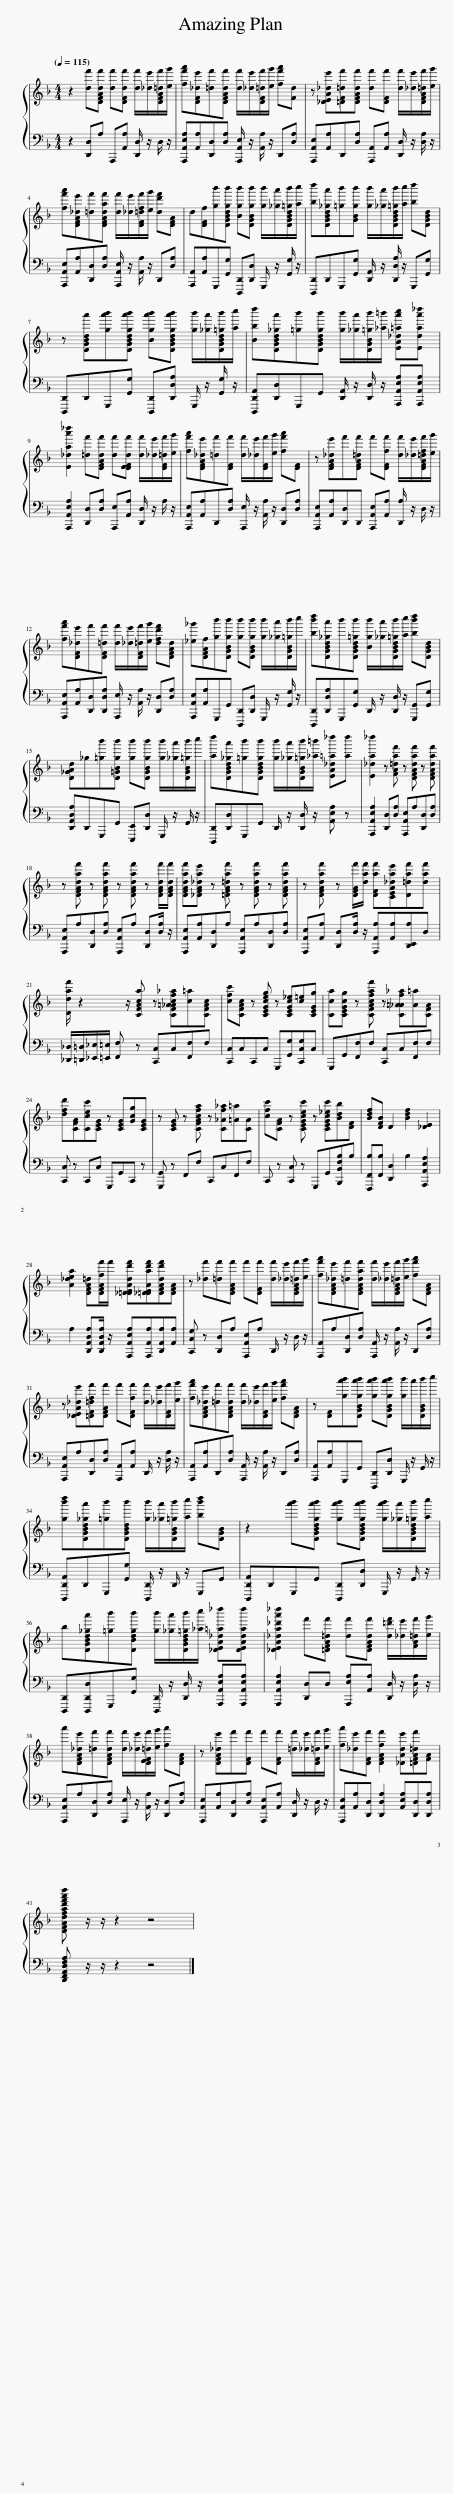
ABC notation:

X:1
%%score { 1 | 2 }
L:1/8
Q:1/4=115
M:4/4
I:linebreak $
K:F
V:1 treble
V:2 bass
V:1
 z2 [df'][DFAdf'] [df'][DFdf'] [df']/[_de']/[DFA=df']/[eg']/ | [ff'a'][DF_de'][=df'][DFAdf'] [df']/[_de']/[DF=df']/[eg']/ [ff'a'][Fd] | z [_DEA_de'][=DF=df'][DFAdf'] [df'][DFf'] [df']/[_de']/[DFA=df']/[eg']/ |$ [ff'a'][DFA_de'][=df'][DFAdaf'] [df']/[_de']/[DF=dff']/[eg']/ [dd'f'][DFA] | d[DFf][gb'][DGBdgb'] [Bgb'][DGBgb'] [gb']/[_ga']/[DGBd=gb']/[ac'']/ | %5
 [bd''][DGBd_ga'][=gb'][GBgb'] [gb']/[_ga']/[DGBd=gb']/[ac'']/ [bd''][DGBd] |$ z [DGBda'][ga'b'][DGBdga'b'] [Bga'b'][DGBdga'b'] [gb']/[_ga']/[DGBd=gb']/[ac'']/ | [Bbd''][DGBd_ga'][=gb'][DGBdgb'] [gb']/[_ga']/[DGB=gb']/[_a=b']/ [EA_d=aa'c''][Edaa'_d''] |$ [E_daa'_d'']2 [=df'][DFAdf'] [df'][DEFdf'] [df']/[_de']/[DF=df']/[eg']/ | [ff'a'][DFA_de'][=df'][DFf'] [df']/[_de']/[DFf']/[eg']/ [ff'a'][DF] | %10
 z [DFA_de']f'[DFA=df'] f'[DFff'] [df']/[_de']/[DFA=dff']/[eg']/ |$ [ff'a'][DF_de']f'[DF=df'] [df']/[_de']/[DF=df']/[eg']/ [dfd'f'][DFAd] | [_e_g'][DFAf][gb'][DGBgb'] [gb'][DGBgb'] [gb']/[_ga']/[DGB=gb']/c''/ | [bb'd''][DGBd_ga']b'[DGBd=gb'] [Bgb']/[_ga']/[DGBd=gb']/[ac'']/ [bb'd''][DGBd] |$ [D_GAd]_g[=gb'][D=GBgb'] [gb'][DGBgb'] [gb']/[_ga']/[DGB=gb']/c''/ | %15
 [ad''][DGBd_ga'][=gb'][DGBdgb'] [gb']/[_ga']/[DGB=gb']/[_a=b']/ [EA_d=a_d''][ad''] | [E_da_d'']2 z [FA=daf'] z [DFAdaf'] z [DFAdaf'] |$ z [DFAdaf'] z [DFAdaf'] z [DFAdaf'] z [DFAdf']/[DFAdf']/ | [DFAdaf'][_DFA_dae'] z [=DFA=daf'] z [DFAdaf'] z [DFAdaf'] | z [DFAdaf'] z [DFAf']/[daf']/ [DFaf'][CEA_dae'][D=daf'][daf'] |$ %20
 [Ddaf']/ z2 z/ [CFAca] z [CF_A=Acf_a][c=a][CFAc] | [cfc'][CFAc] z [CEGceg] z [CEGc_e][c=e][CEGg] | [Cca][CEGcg] z [CFAcfaf'] z [C_A=Af_a][A=a][CFA] |$ [dfd'][CFA][Ccec'][CEG] z [CEG][Gcg][CEG] | z [CEG] z [CFAcfa] z [C_Af_a][=A=a][CA] | %25
 [cfc'][CFA] z [CEGcec'] z [CEGc_ec'][Bdb][DF] | [Bdf][DFB] D2 [Bdf]2 [_DE]2 |$ [A_dea]2 [DFA=d][DFAff']/f'/ [_D=DEAdd'f'][_D=DEAad'f'][DFAdd'f'][DFA] | z [_df'][=df'][DFAf'] f'[DFf'] [df']/[_de']/[DFA=df']/[eg']/ | [ff'a'][DFA_de'][=df'][DFAdaf'] [df']/[_de']/[DFA=df']/[eg']/ [ff'a'][DFA] |$ %30
 z [_DEA_de'][=DF=dff'][DFAf'] f'[DFff'] [df']/[_de']/[DFf']/[eg']/ | [ff'a'][DFA_de'][=df'][DFAdf'] [df']/[_de']/[DFf']/[eg']/ [ff'a'][DFA] | z [DF][ga'b'][DGBga'b'] [ga'b'][DGBga'b'] [gb']/a'/[DGBb']/c''/ |$ [gb'd''][DGBd_ga'][=gb'][DGBdb'] [gb']/[_ga']/[DGB=gb']/[ac'']/ [bb'd''][DGB] | z2 [a'b'][DGBdga'b'] [ga'b'][DGBdga'b'] [ga'b']/[_ga']/[DGBd=gb']/[ac'']/ |$ %35
 b[DGBd_ga'][=gb'][DBdgb'] [gb']/[_ga']/[DGBd=gb']/[_ac'']/ [_DEA_d=a_d''][DEAdad''] | [_DEA_da_d'a'_d'']2 f'[=DFA=df'] [df'][DFAdf'] [d=d'f']/[_de']/[FA=df']/[eg']/ |$ a'[DFA_de'][=df'][DFAdf'] [df']/[_de']/[DEF=df']/[eg']/ [fa'][DFA] | z [DFA_de']f'[DFf'] f'[DFf'] [=df']/[_de']/[DF=df']/[eg']/ | [fa'][_de'][DFf'] [DFAff']2 [_DAde'][=DFA=df'][FA] |$ %40
 [DFAdfad'f'a'd''] z/ z/ z2 z4 | %41
V:2
 z2 [D,,D,]A, A,,,[A,,A,] [D,,D,]/ z/ D,/ z/ | [A,,,A,,E,A,][A,,A,][D,,D,][D,A,] [A,,,A,,E,]/ z/ [A,,A,]/ z/ D,,[D,A,] | [A,,,A,,E,][A,,A,]D,,[D,A,] [A,,,A,,][A,,A,] [D,,D,]/ z/ [D,A,]/ z/ |$ [A,,,A,,E,][A,,A,][D,,D,][D,A,] [A,,,A,,E,]/ z/ [A,,A,]/ z/ D,,[D,A,] | [A,,,A,,][A,,A,]G,,,[G,,G,] [D,,,D,,][D,,D,] G,,,/ z/ [G,,G,]/ z/ | %5
 [D,,,D,,]D,,G,,,[G,,G,] [D,,A,,]/ z/ [D,,D,A,]/ z/ G,,,[G,,G,] |$ [D,,,D,,]D,,G,,,[G,,G,] [D,,,D,,][D,,D,A,] G,,,/ z/ [G,,G,]/ z/ | [D,,,D,,A,,][D,,D,]G,,,G,, [D,,A,,]/ z/ [D,,D,]/ z/ [A,,,A,,E,A,][A,,,A,,E,A,] |$ [A,,,A,,E,A,]2 [D,,D,][D,A,] [A,,,E,][A,,A,] [D,,D,]/ z/ A,/ z/ | [A,,,A,,E,][A,,A,]D,,[D,A,] [A,,,E,]/ z/ [A,,A,]/ z/ [D,,D,][D,A,] | %10
 [A,,,A,,E,][A,,A,][D,,D,]D,, [A,,,A,,E,][A,,A,] [D,,A,]/ z/ D,/ z/ |$ [A,,,A,,E,][A,,A,][D,,D,][D,,D,A,] [A,,,E,]/ z/ [A,,A,]/ z/ [D,,D,][D,A,] | [A,,,A,,E,][A,,A,]G,,,G,, [D,,,D,,][D,,D,] G,,,/ z/ [G,,G,]/ z/ | [D,,,D,,][D,,D,A,]G,,,[G,,G,] D,,/ z/ [D,,D,]/ z/ [G,,,G,,][G,,G,] |$ [D,,A,,D,A,]D,,G,,,G,, [E,,,E,,][D,,D,] G,,,/ z/ G,,/ z/ | %15
 [D,,,D,,][D,,D,]G,,,G,, D,,/ z/ [D,,D,]/ z/ [A,,E,A,] z | [A,,,A,,E,A,]2 [D,,D,][D,A,] [A,,,A,,E,]A,[D,,D,][D,A,] |$ [A,,,A,,E,]A,[D,,D,][D,A,] [A,,,A,,E,]A, [D,,D,][D,A,]/ z/ | [A,,,A,,E,][A,,A,][D,,D,]A, [A,,,A,,E,]A,[D,,D,][D,A,] | [A,,,A,,E,][A,,A,] [D,,D,][D,A,]/ z/ [A,,,A,,A,][A,,A,][D,,E,,A,]D, |$ %20
 [_D,,_D,]/[=D,,=D,]/[_E,,_E,]/[=E,,=E,]/ [F,,F,] z [C,,C,]C,[F,,F,]F, | [C,,C,]C,C,,C, G,,,[G,,G,][C,,C,G,]C, | G,,,G,,[F,,F,]F, [C,,C,]C,[F,,F,]F, |$ [C,,C,] z C,,C, G,,,G,,C,, z | [G,,,G,,] z F,,F, C,,C,F,,F, | %25
 C,, z [C,,C,] z G,,,G,,[B,,,B,,F,B,]B, | [F,,,F,,B,][F,,B,] [D,,D,]2 B,2 [A,,,A,,E,A,]2 |$ A,2 [D,,A,,D,A,][D,,A,,D,A,]/ z/ [A,,,A,,E,A,][A,,,A,,A,][D,,A,,A,][A,,A,] | [C,,C,G,] z [D,,D,]A, [A,,,A,,E,]A, D,,/ z/ D,/ z/ | [A,,,A,,]A,[D,,D,][D,A,] [A,,,A,,]/ z/ [A,,A,]/ z/ D,,[D,A,] |$ %30
 [A,,,A,,E,]A,[D,,D,][D,A,] [A,,,A,,][A,,A,] D,,/ z/ [D,A,]/ z/ | [A,,,A,,][A,,A,]D,,[D,A,] [A,,,A,,]/ z/ [A,,A,]/ z/ D,,[D,A,] | [A,,,A,,][A,,A,]G,,,G,, [D,,,D,,][D,,D,] G,,,/ z/ G,,/ z/ |$ [D,,,D,,A,,]D,,G,,,[G,,G,] [D,,,D,,]/ z/ D,,/ z/ G,,,G,, | [D,,,D,,A,,]D,,G,,,G,, [D,,,D,,][D,,D,] G,,,/ z/ G,,/ z/ |$ %35
 [D,,,D,,][D,,,D,,D,]G,,,[G,,G,] [D,,,D,,]/ z/ [D,,D,]/ z/ [A,,,A,,E,A,][A,,,A,,E,A,] | [A,,,A,,E,A,]2 [D,,D,]D, [A,,,E,A,][A,,A,] [D,,D,]/ z/ [D,A,]/ z/ |$ [A,,,A,,E,]A,[D,,D,][D,A,] [A,,,E,]/ z/ [A,,A,]/ z/ [D,,D,][D,A,] | [A,,,A,,E,][A,,A,][D,,D,][D,A,] [A,,,A,,E,][A,,A,] [D,,D,]/ z/ D,/ z/ | [A,,,A,,E,][A,,A,][D,,D,] [D,,D,A,]2 [A,,E,A,][D,,D,][D,,D,A,] |$ %40
 [D,,F,,A,,D,F,A,] z/ z/ z2 z4 | %41
